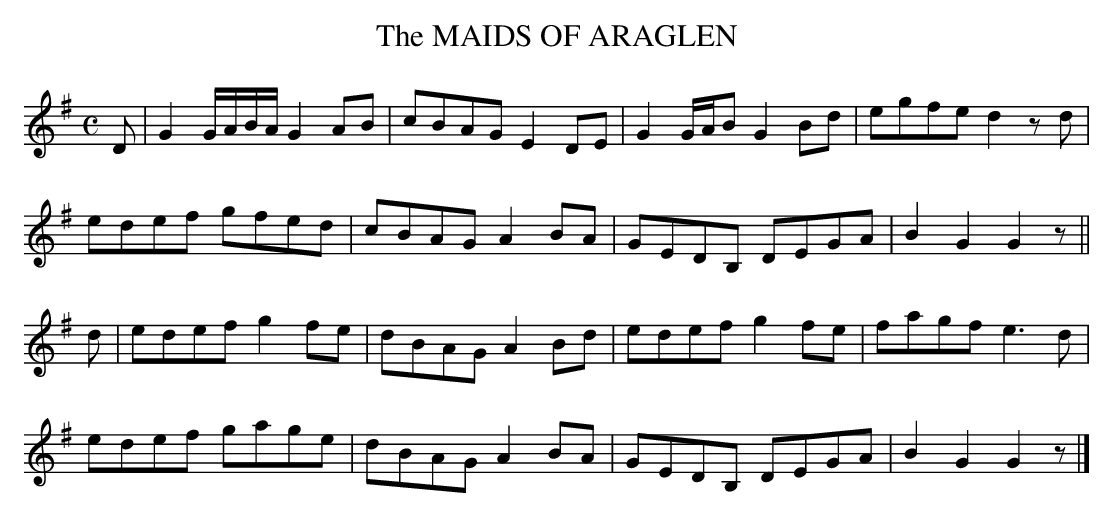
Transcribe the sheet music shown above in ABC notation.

X:1
T:MAIDS OF ARAGLEN, The
Y:"moderate"
M:C
L:1/8
K:G
D|G2 G/A/B/A/ G2AB|cBAG E2DE|G2G/A/B G2Bd|egfe d2zd|
edef gfed|cBAG A2BA|GEDB, DEGA|B2G2G2z||
d|edef g2fe|dBAG A2Bd|edef g2fe|fagf e3d|
edef gage|dBAG A2BA|GEDB, DEGA|B2G2G2z|]
